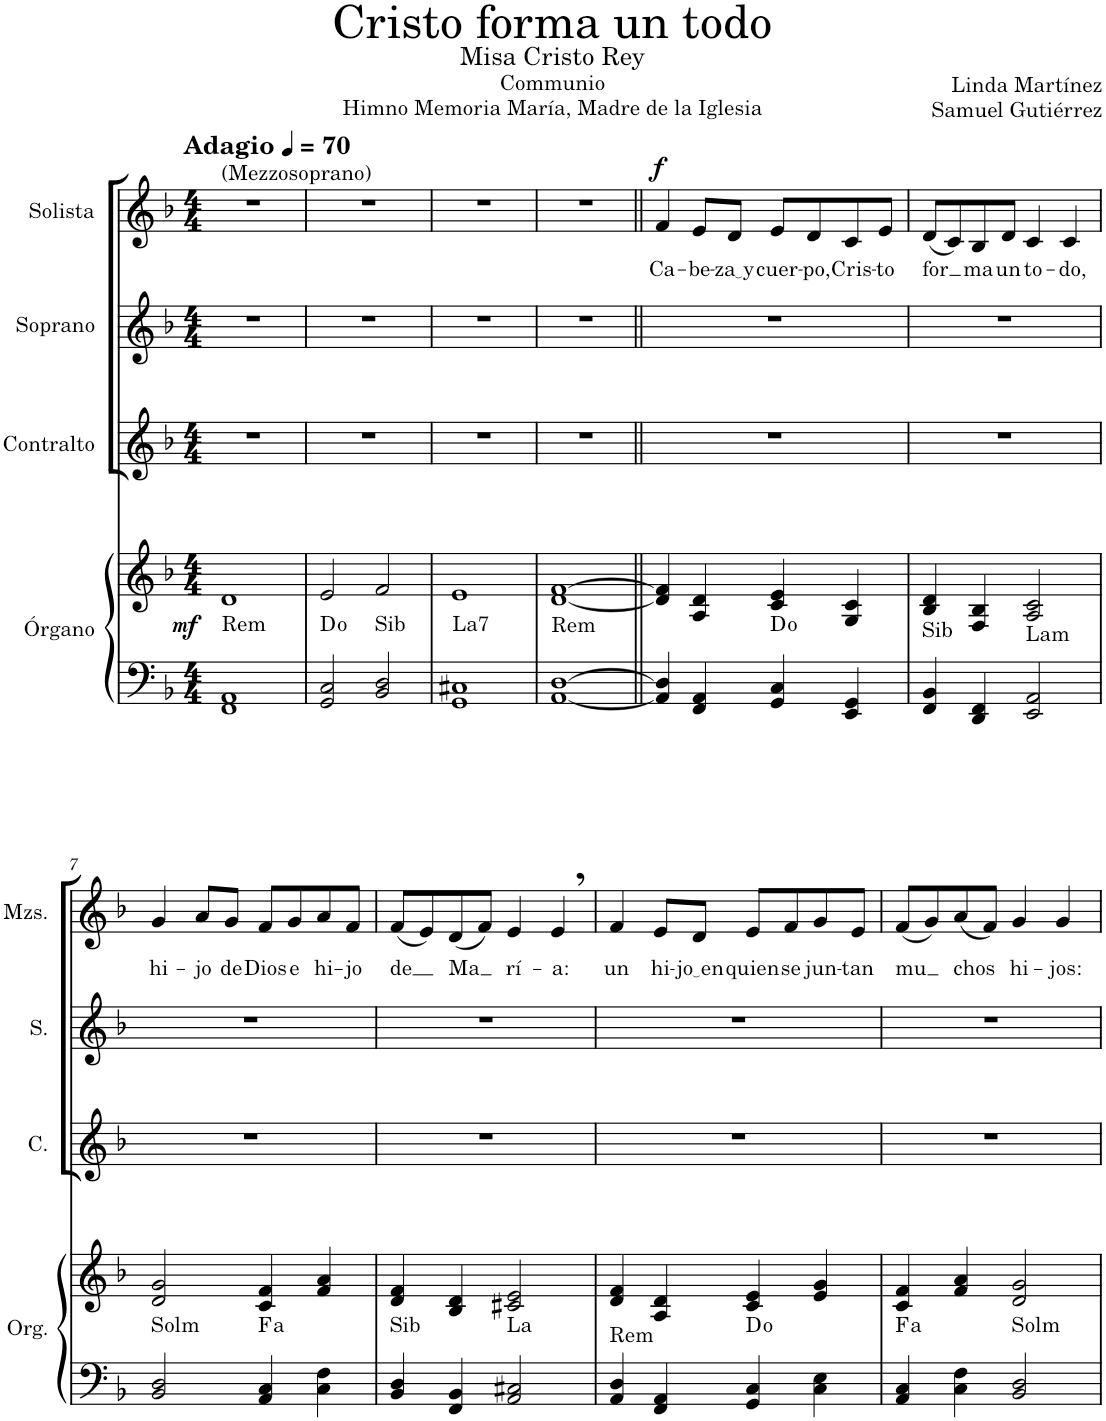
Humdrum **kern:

**kern	**kern	**dynam	**harte	**kern	**kern	**kern	**text	**dynam
*part4	*part4	*part4	*part4	*part3	*part2	*part1	*part1	*part1
*staff5	*staff4	*staff4/5	*	*staff3	*staff2	*staff1	*staff1	*staff1
*I"Órgano	*	*	*	*I"Contralto	*I"Soprano	*I"Solista	*	*
*	*	*	*	*I'C.	*I'S.	*	*	*
*clefF4	*clefG2	*	*	*clefG2	*clefG2	*clefG2	*	*
*k[b-]	*k[b-]	*	*	*k[b-]	*k[b-]	*k[b-]	*	*
*M4/4	*M4/4	*	*	*M4/4	*M4/4	*M4/4	*	*
*MM70	*MM70	*	*	*MM70	*MM70	*MM70	*	*
=1	=1	=1	=1	=1	=1	=1	=1	=1
!	!	!	!	!	!	!LO:TX:a:t=(Mezzosoprano)	!	!
!	!	!	!	!	!	!LO:TX:a:B:t=Adagio	!	!
!	!	!LO:DY:b	!LO:H:kt=Rem	!	!	!	!	!
1FF 1AA	1d	mf	N	1r	1r	1r	.	.
=2	=2	=2	=2	=2	=2	=2	=2	=2
2GG/ 2C/	2e/	.	D:dim	1r	1r	1r	.	.
!	!	!	!LO:H:kt=Sib	!	!	!	!	!
2BB-/ 2D/	2f/	.	N	.	.	.	.	.
=3	=3	=3	=3	=3	=3	=3	=3	=3
!	!	!	!LO:H:kt=La7	!	!	!	!	!
1GG 1C#X	1e	.	N	1r	1r	1r	.	.
=4	=4	=4	=4	=4	=4	=4	=4	=4
!	!	!	!LO:H:kt=Rem	!	!	!	!	!
[1AA [1D	[1d [1f	.	N	1r	1r	1r	.	.
=5||	=5||	=5||	=5||	=5||	=5||	=5||	=5||	=5||
!	!	!	!	!	!	!	!LO:LY:b	!LO:DY:a
4AA/] 4D/]	4d/] 4f/]	.	.	1r	1r	4f/	Ca-	f
!	!	!	!	!	!	!	!LO:LY:b	!
4FF/ 4AA/	4A/ 4d/	.	.	.	.	8e/L	-be-	.
!	!	!	!	!	!	!	!LO:LY:b	!
.	.	.	.	.	.	8d/J	za y	.
!	!	!	!	!	!	!	!LO:LY:b	!
4GG/ 4C/	4c/ 4e/	.	D:dim	.	.	8e/L	cuer-	.
!	!	!	!	!	!	!	!LO:LY:b	!
.	.	.	.	.	.	8d/	-po,	.
!	!	!	!	!	!	!	!LO:LY:b	!
4EE/ 4GG/	4G/ 4c/	.	.	.	.	8c/	Cris-	.
!	!	!	!	!	!	!	!LO:LY:b	!
.	.	.	.	.	.	8e/J	-to	.
=6	=6	=6	=6	=6	=6	=6	=6	=6
!	!	!	!LO:H:kt=Sib	!	!	!	!LO:LY:b	!
4FF/ 4BB-/	4B-/ 4d/	.	N	1r	1r	(8d/L	for	.
.	.	.	.	.	.	8c/)	.	.
!	!	!	!	!	!	!	!LO:LY:b	!
4DD/ 4FF/	4F/ 4B-/	.	.	.	.	8B-/	ma	.
!	!	!	!	!	!	!	!LO:LY:b	!
.	.	.	.	.	.	8d/J	un	.
!	!	!	!LO:H:kt=Lam	!	!	!	!LO:LY:b	!
2EE/ 2AA/	2A/ 2c/	.	N	.	.	4c/	to-	.
!	!	!	!	!	!	!	!LO:LY:b	!
.	.	.	.	.	.	4c/	-do,	.
!!LO:LB:g=z
=7	=7	=7	=7	=7	=7	=7	=7	=7
!	!	!	!LO:H:kt=Solm	!	!	!	!LO:LY:b	!
2BB-/ 2D/	2d/ 2g/	.	N	1r	1r	4g/	hi-	.
!	!	!	!	!	!	!	!LO:LY:b	!
.	.	.	.	.	.	8a/L	-jo	.
!	!	!	!	!	!	!	!LO:LY:b	!
.	.	.	.	.	.	8g/J	de	.
!	!	!	!LO:H:kt=a	!	!	!	!LO:LY:b	!
4AA/ 4C/	4c/ 4f/	.	.	.	.	8f/L	Dios	.
!	!	!	!	!	!	!	!LO:LY:b	!
.	.	.	.	.	.	8g/	e	.
!	!	!	!	!	!	!	!LO:LY:b	!
4C\ 4F\	4f/ 4a/	.	.	.	.	8a/	hi-	.
!	!	!	!	!	!	!	!LO:LY:b	!
.	.	.	.	.	.	8f/J	-jo	.
=8	=8	=8	=8	=8	=8	=8	=8	=8
!	!	!	!LO:H:kt=Sib	!	!	!	!LO:LY:b	!
4BB-/ 4D/	4d/ 4f/	.	N	1r	1r	(8f/L	de	.
.	.	.	.	.	.	8e/)	.	.
!	!	!	!	!	!	!	!LO:LY:b	!
4FF/ 4BB-/	4B-/ 4d/	.	.	.	.	(8d/	Ma	.
.	.	.	.	.	.	8f/J)	.	.
!	!	!	!LO:H:kt=La	!	!	!	!LO:LY:b	!
2AA/ 2C#X/	2c#X/ 2e/	.	N	.	.	4e/	rí-	.
!	!	!	!	!	!	!	!LO:LY:b	!
.	.	.	.	.	.	4e,/	-a:	.
=9	=9	=9	=9	=9	=9	=9	=9	=9
!	!	!	!LO:H:kt=Rem	!	!	!	!LO:LY:b	!
4AA/ 4D/	4d/ 4f/	.	N	1r	1r	4f/	un	.
!	!	!	!	!	!	!	!LO:LY:b	!
4FF/ 4AA/	4A/ 4d/	.	.	.	.	8e/L	hi-	.
!	!	!	!	!	!	!	!LO:LY:b	!
.	.	.	.	.	.	8d/J	jo en	.
!	!	!	!	!	!	!	!LO:LY:b	!
4GG/ 4C/	4c/ 4e/	.	D:dim	.	.	8e/L	quien	.
!	!	!	!	!	!	!	!LO:LY:b	!
.	.	.	.	.	.	8f/	se	.
!	!	!	!	!	!	!	!LO:LY:b	!
4C\ 4E\	4e/ 4g/	.	.	.	.	8g/	jun-	.
!	!	!	!	!	!	!	!LO:LY:b	!
.	.	.	.	.	.	8e/J	-tan	.
=10	=10	=10	=10	=10	=10	=10	=10	=10
!	!	!	!LO:H:kt=a	!	!	!	!LO:LY:b	!
4AA/ 4C/	4c/ 4f/	.	.	1r	1r	(8f/L	mu	.
.	.	.	.	.	.	8g/)	.	.
!	!	!	!	!	!	!	!LO:LY:b	!
4C\ 4F\	4f/ 4a/	.	.	.	.	(8a/	chos	.
.	.	.	.	.	.	8f/J)	.	.
!	!	!	!LO:H:kt=Solm	!	!	!	!LO:LY:b	!
2BB-/ 2D/	2d/ 2g/	.	N	.	.	4g/	hi-	.
!	!	!	!	!	!	!	!LO:LY:b	!
.	.	.	.	.	.	4g/	-jos:	.
=	=	=	=	=	=	=	=	=
*-	*-	*-	*-	*-	*-	*-	*-	*-
